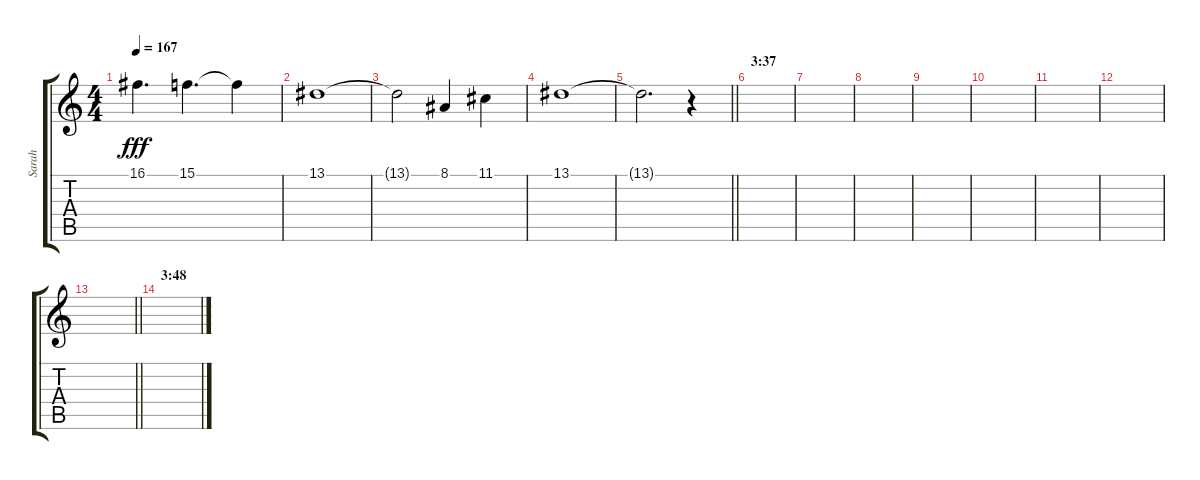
\track ("Sarah" "Sarah") {instrument choiraahs}
\staff {score tabs}
\tuning (D4 A3 F3 C3 G2 D2) {hide}
\ts (4 4)
\tempo 167
\clef g2
\ks c
16.1.4{d dy fff} 15.1.4{d} 15.1{t}.4 |
13.1.1 |
13.1{t}.2 8.1.4 11.1.4 |
13.1.1 |
\barLineRight lightlight
13.1{t}.2{d} r.4 |
\section ("" "3:37")
|
|
|
|
|
|
|
\barLineRight lightlight
|
\section ("" "3:48")
